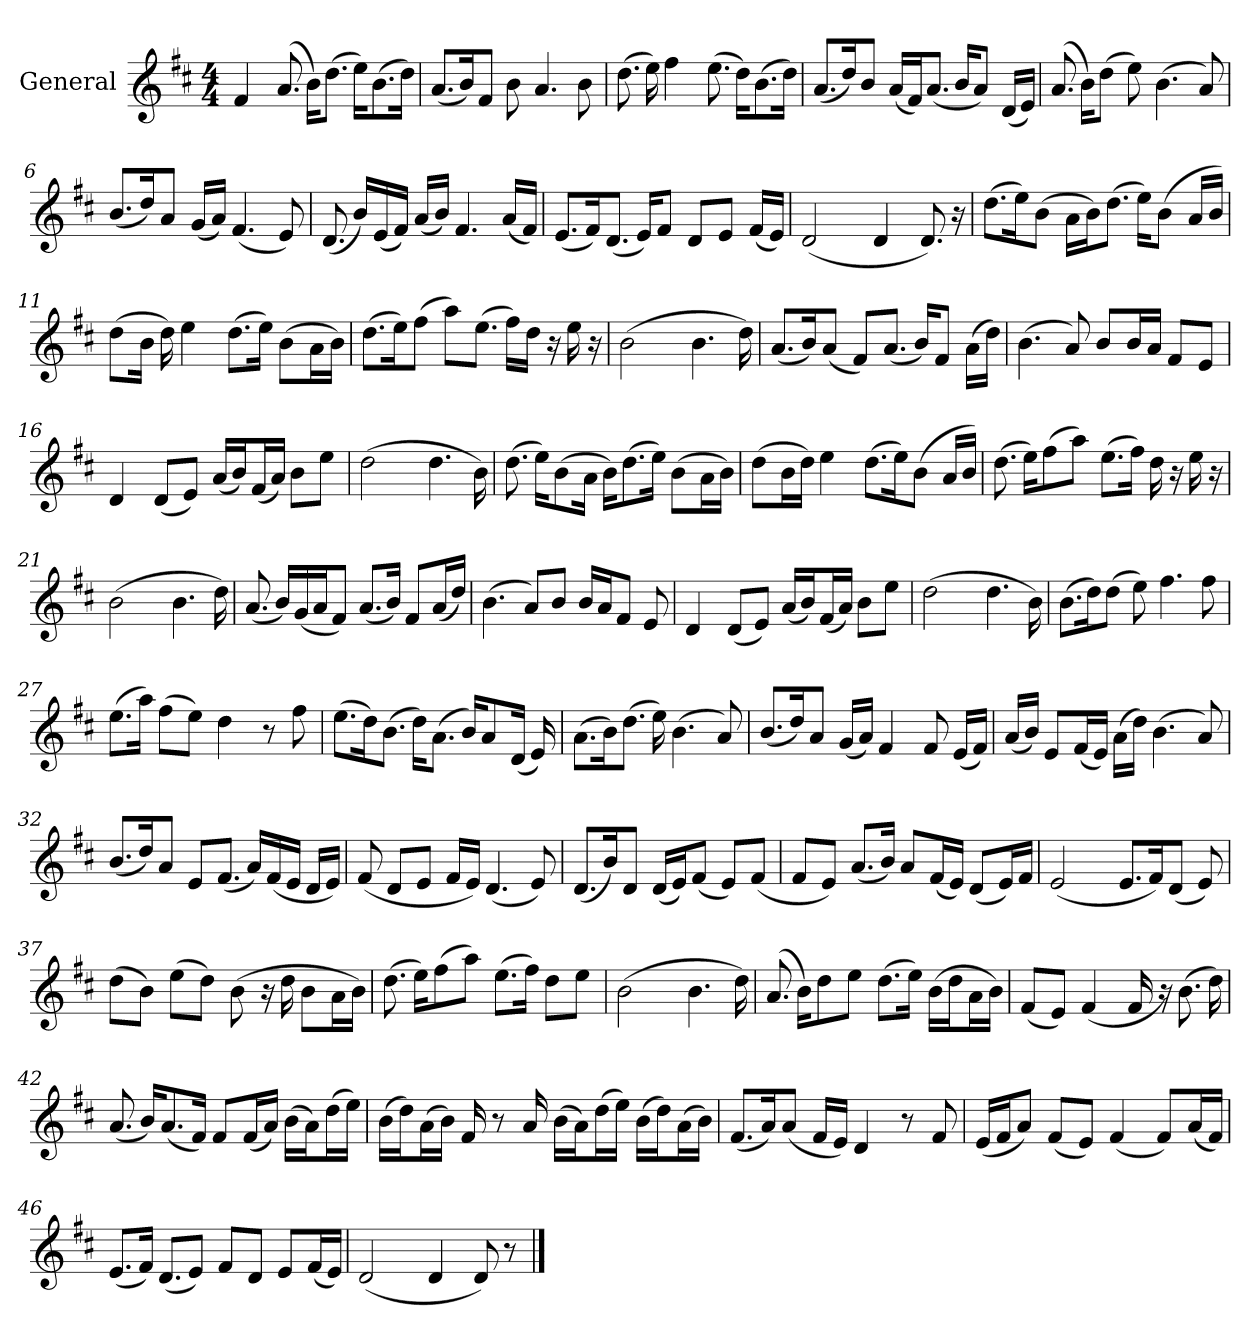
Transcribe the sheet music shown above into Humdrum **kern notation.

**kern
*part1
*staff1
*I"General
*clefG2
*k[f#c#]
*M4/4
*MM66
=1
4f#
!LO:N:vis=8.
(8a
16b\KL)
!LO:N:vis=8.
(8dd\J
16ee\KL)
!LO:N:vis=8.
(8b\
16dd\Jk)
=2
!LO:N:vis=8.
(8a/L
16b/K)
8f#/J
8b
!LO:N:vis=4.
4a
8b
=3
!LO:N:vis=8.
(8dd
16ee)
4ff#
!LO:N:vis=8.
(8ee
16dd\KL)
!LO:N:vis=8.
(8b\
16dd\Jk)
=4
!LO:N:vis=8.
(8a/L
16dd/K)
8b/J
(16a/KL
16f#/K)
!LO:N:vis=8.
(8a/J
16b/KL
8a/J)
(16d/LL
16e/JJ)
=5
!LO:N:vis=8.
(8a
16b\KL)
(8dd\J
8ee)
!LO:N:vis=4.
(4b
8a)
=6
!LO:N:vis=8.
(8b/L
16dd/K)
8a/J
(16g/LL
16a/JJ)
!LO:N:vis=4.
(4f#
8e)
=7
!LO:N:vis=8.
(8d
16b/LL)
(16e/
16f#/JJ)
(16a/LL
16b/JJ)
!LO:N:vis=4.
4f#
(16a/LL
16f#/JJ)
=8
!LO:N:vis=8.
(8e/L
16f#/K)
!LO:N:vis=8.
(8d/J
16e/KL)
8f#/J
8d/L
8e/J
(16f#/LL
16e/JJ)
=9
(2d
4d
!LO:N:vis=8.
8d)
16r
=10
*MM76
!LO:N:vis=8.
(8dd\L
16ee\K)
(8b\J
16a\KL
16b\K)
!LO:N:vis=8.
(8dd\J
16ee\KL)
(8b\J
16a/LL
16b/JJ)
=11
(8dd\L
16b\Jk
16dd)
4ee
!LO:N:vis=8.
(8dd\L
16ee\Jk)
(8b\L
16a\L
16b\JJ)
=12
!LO:N:vis=8.
(8dd\L
16ee\K)
(8ff#\J
8aa\L)
!LO:N:vis=8.
(8ee\J
16ff#\LL)
16dd\JJ
16r
16ee
16r
=13
(2b
!LO:N:vis=4.
4b
16dd)
=14
!LO:N:vis=8.
(8a/L
16b/K)
(8a/J
8f#/L)
!LO:N:vis=8.
(8a/J
16b/KL)
8f#/J
(16a\LL
16dd\JJ)
=15
!LO:N:vis=4.
(4b
8a)
8b/L
16b/L
16a/JJ
8f#/L
8e/J
=16
4d
(8d/L
8e/J)
(16a/LL
16b/J)
(16f#/L
16a/JJ)
8b\L
8ee\J
=17
(2dd
!LO:N:vis=4.
4dd
16b)
=18
!LO:N:vis=8.
(8dd
16ee\KL)
(8b\
16a\Jk
16b\KL)
!LO:N:vis=8.
(8dd\
16ee\Jk)
(8b\L
16a\L
16b\JJ)
=19
(8dd\L
16b\L
16dd\JJ)
4ee
!LO:N:vis=8.
(8dd\L
16ee\K)
(8b\J
16a/LL
16b/JJ)
=20
!LO:N:vis=8.
(8dd
16ee\KL)
(8ff#\
8aa\J)
!LO:N:vis=8.
(8ee\L
16ff#\Jk)
16dd
16r
16ee
16r
=21
(2b
!LO:N:vis=4.
4b
16dd)
=22
!LO:N:vis=8.
(8a
16b/LL)
(16g/J
16a/K
8f#/J)
!LO:N:vis=8.
(8a/L
16b/Jk)
8f#/L
(16a/L
16dd/JJ)
=23
!LO:N:vis=4.
(4b
8a/L)
8b/J
16b/LL
16a/J
8f#/J
8e
=24
4d
(8d/L
8e/J)
(16a/LL
16b/J)
(16f#/L
16a/JJ)
8b\L
8ee\J
=25
(2dd
!LO:N:vis=4.
4dd
16b)
=26
!LO:N:vis=8.
(8b\L
16dd\K)
(8dd\J
8ee)
!LO:N:vis=4.
4ff#
8ff#
=27
!LO:N:vis=8.
(8ee\L
16aa\Jk)
(8ff#\L
8ee\J)
4dd
8r
8ff#
=28
!LO:N:vis=8.
(8ee\L
16dd\K)
!LO:N:vis=8.
(8b\J
16dd\KL)
!LO:N:vis=8.
(8a\J
16b/KL)
8a/
(16d/Jk
16e)
=29
!LO:N:vis=8.
(8a\L
16b\K)
!LO:N:vis=8.
(8dd\J
16ee)
!LO:N:vis=4.
(4b
8a)
=30
!LO:N:vis=8.
(8b/L
16dd/K)
8a/J
(16g/LL
16a/JJ)
4f#
8f#
(16e/LL
16f#/JJ)
=31
(16a/LL
16b/JJ)
8e/L
(16f#/L
16e/JJ)
(16a\LL
16dd\JJ)
!LO:N:vis=4.
(4b
8a)
=32
!LO:N:vis=8.
(8b/L
16dd/K)
8a/J
8e/L
!LO:N:vis=8.
(8f#/J
16a/LL)
(16f#/
16e/JJ
16d/LL
16e/JJ)
=33
(8f#
8d/L
8e/J
16f#/LL
16e/JJ)
!LO:N:vis=4.
(4d
8e)
=34
!LO:N:vis=8.
(8d/L
16b/K)
8d/J
(16d/KL
16e/K)
(8f#/J
8e/L)
(8f#/J
=35
8f#/L
8e/J)
!LO:N:vis=8.
(8a/L
16b/Jk)
8a/L
(16f#/L
16e/JJ)
(8d/L
16e/L)
16f#/JJ
=36
(2e
!LO:N:vis=8.
8e/L
16f#/K)
(8d/J
8e)
=37
(8dd\L
8b\J)
(8ee\L
8dd\J)
(8b
16r
16dd
8b\L
16a\L
16b\JJ)
=38
!LO:N:vis=8.
(8dd
16ee\KL)
(8ff#\
8aa\J)
!LO:N:vis=8.
(8ee\L
16ff#\Jk)
8dd\L
8ee\J
=39
(2b
!LO:N:vis=4.
4b
16dd)
=40
!LO:N:vis=8.
(8a
16b\KL)
8dd\
8ee\J
!LO:N:vis=8.
(8dd\L
16ee\Jk)
(16b\LL
16dd\J
16a\L
16b\JJ)
=41
(8f#/L
8e/J)
(4f#
16f#
16r)
!LO:N:vis=8.
(8b
16dd)
=42
!LO:N:vis=8.
(8a
16b/KL)
!LO:N:vis=8.
(8a/
16f#/Jk)
8f#/L
(16f#/L
16a/JJ)
(16b\LL
16a\J)
(16dd\L
16ee\JJ)
=43
(16b\LL
16dd\J)
(16a\L
16b\JJ)
16f#
8r
16a
(16b\LL
16a\J)
(16dd\L
16ee\JJ)
(16b\LL
16dd\J)
(16a\L
16b\JJ)
=44
!LO:N:vis=8.
(8f#/L
16a/K)
(8a/J
16f#/LL
16e/JJ)
4d
8r
8f#
=45
(16e/LL
16f#/J
8a/J)
(8f#/L
8e/J)
(4f#
8f#/L)
(16a/L
16f#/JJ)
=46
!LO:N:vis=8.
(8e/L
16f#/Jk)
!LO:N:vis=8.
(8d/L
8e/J)
8f#/L
8d/J
8e/L
(16f#/L
16e/JJ)
=47
(2d
4d
8d)
8r
==
*-
